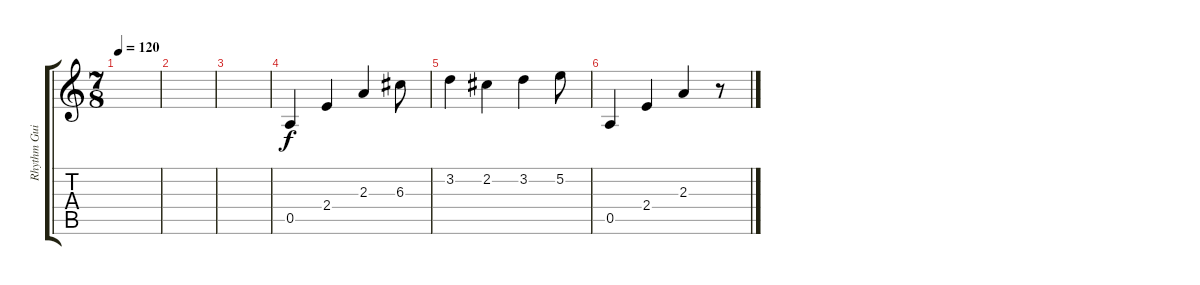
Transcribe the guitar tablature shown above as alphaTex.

\track ("Rhythm Guitar" "Rhythm Gui") {instrument distortionguitar}
\staff {score tabs}
\tuning (E4 B3 G3 D3 A2 E2) {hide}
\ts (7 8)
\tempo 120
\clef g2
\ks c
|
|
|
0.5.4{instrument pad6metallic} 2.4.4 2.3.4 6.3.8 |
3.2.4 2.2.4 3.2.4 5.2.8 |
0.5.4 2.4.4 2.3.4 r.8
